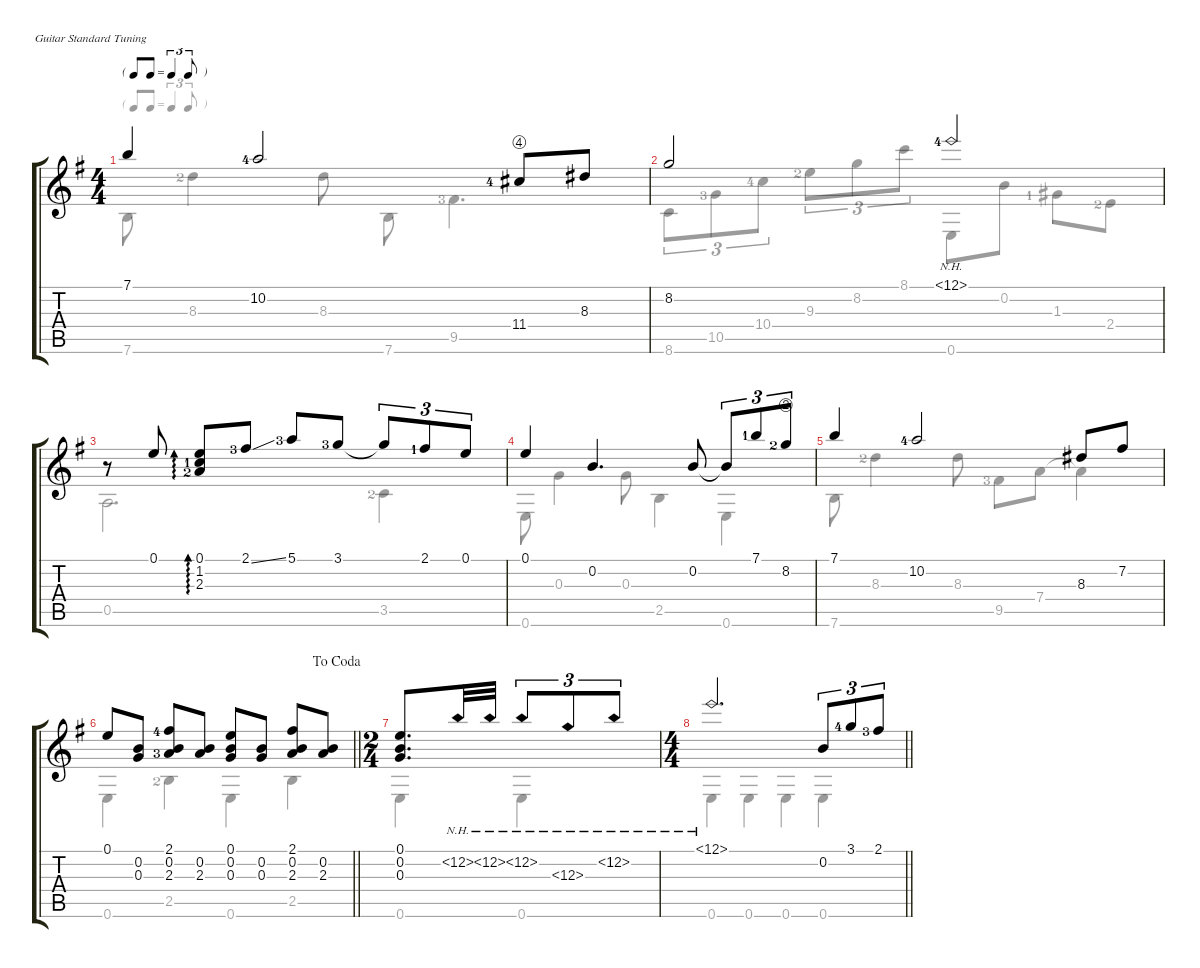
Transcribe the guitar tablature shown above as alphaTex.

\defaultSystemsLayout 4
\hideDynamics
\singleTrackTrackNamePolicy hidden
\multiTrackTrackNamePolicy hidden
\firstSystemTrackNameMode fullname
\firstSystemTrackNameOrientation horizontal
\otherSystemsTrackNameOrientation horizontal
\track ("Nylon Guitar" "Nylon Guit") {instrument acousticguitarnylon}
\staff {score tabs}
\tuning (E4 B3 G3 D3 A2 E2)
\voice
\ts (4 4)
\tf triplet8th
\tempo (80 hide)
\clef g2
\ks eminor
7.1.4{dy mf} 10.2{lf 5}.2 11.4{string lf 5}.8 8.3.8 |
8.2.2 12.1{nh lf 5}.2 |
r.8 0.1.8 (0.1 1.2{lf 2} 2.3{lf 3}).8{ad 0} 2.1{ss lf 4}.8 5.1{lf 4}.8 3.1{lf 4}.8 3.1{t}.8{tu (3 2)} 2.1{lf 2}.8{tu (3 2)} 0.1.8{tu (3 2)} |
\scale
0.577033 0.1.4 0.2.4{d} 0.2.8 0.2{t}.8{tu (3 2)} 7.1{lf 2}.8{tu (3 2)} 8.2{string lf 3}.8{tu (3 2)} |
\scale
0.422857 7.1.4 10.2{lf 5}.2 8.3.8 7.2.8 |
\jump dacoda
\scale
0.438408
\barLineRight lightlight
0.1.8 (0.2 0.3).8 (2.3{lf 4} 0.2 2.1{lf 5}).8 (0.2 2.3).8 (0.3 0.2 0.1).8 (0.2 0.3).8 (2.3 0.2 2.1).8 (0.2 2.3).8 |
\ts (2 4)
\scale
0.562588 (0.1 0.2 0.3).8{d} 12.2{nh}.32 12.2{nh}.32 12.2{nh}.8{tu (3 2)} 12.3{nh}.8{tu (3 2)} 12.2{nh}.8{tu (3 2)} |
\ts (4 4)
\barLineRight lightlight
12.1{nh}.2{d} 0.2.8{tu (3 2)} 3.1{lf 5}.8{tu (3 2)} 2.1{lf 4}.8{tu (3 2)}
\voice
\clef g2
\ottava regular
\simile none
\ks eminor
7.6.8{dy mf} 8.3{lf 3}.4 8.3.8 7.6.8 9.5{lf 4}.4{d} |
8.6.8{tu (3 2)} 10.5{lf 4}.8{tu (3 2)} 10.4{lf 5}.8{tu (3 2)} 9.3{lf 3}.8{tu (3 2)} 8.2.8{tu (3 2)} 8.1.8{tu (3 2)} 0.6.8 0.2.8 1.3{lf 2}.8 2.4{lf 3}.8 |
0.5.2{d} 3.5{lf 3}.4 |
\scale
0.577033 0.6.8 0.3.4 0.3.8 2.5.4 0.6.4 |
\scale
0.422857 7.6.8 8.3{lf 3}.4 8.3.8 9.5{lf 4}.8 7.4.8 7.4{t}.4 |
\scale
0.438408
\barLineRight lightlight
0.6.4 2.5{lf 3}.4 0.6.4 2.5.4 |
\scale
0.562588 0.6.4 0.6.4 |
\barLineRight lightlight
0.6.4 0.6.4 0.6.4 0.6.4
